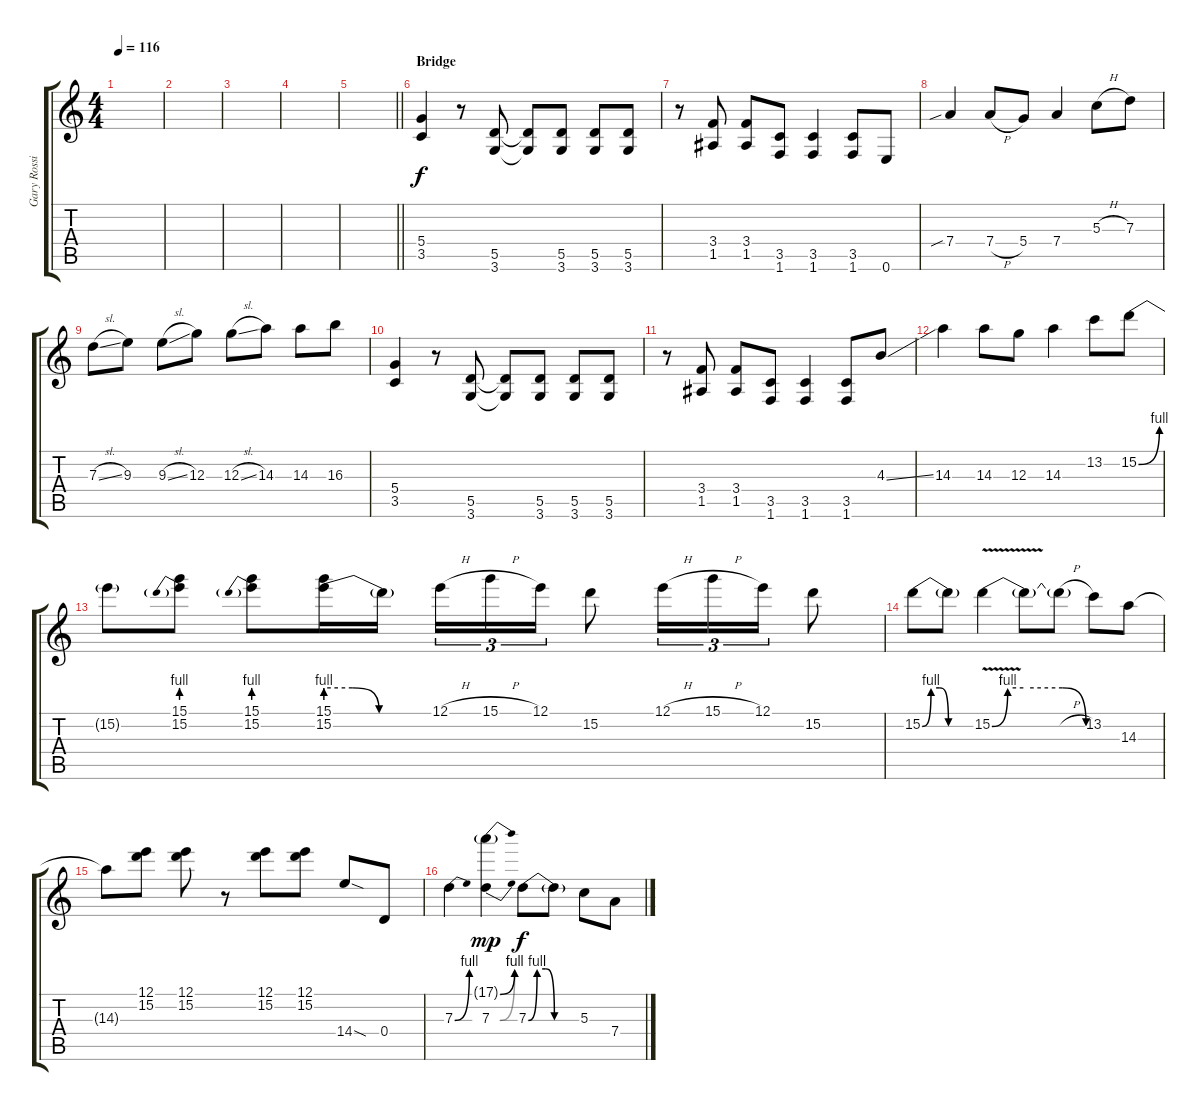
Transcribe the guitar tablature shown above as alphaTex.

\track ("Gary Rossington - Solos" "Gary Rossi") {instrument overdrivenguitar}
\staff {score tabs}
\tuning (E4 B3 G3 D3 A2 E2) {hide}
\ts (4 4)
\tempo 116
\clef g2
\ks c
|
|
|
|
\barLineRight lightlight
|
\section ("" "Bridge")
(5.4 3.5).4{volume 10} r.8 (5.5 3.6).8 (5.5{t} 3.6{t}).8 (5.5 3.6).8 (5.5 3.6).8 (5.5 3.6).8 |
r.8 (3.4 1.5).8 (3.4 1.5).8 (3.5 1.6).8 (3.5 1.6).4 (3.5 1.6).8 0.6.8 |
7.4{sib}.4{volume 14} 7.4{h}.8 5.4.8 7.4.4 5.3{h}.8 7.3.8 |
7.3{sl}.8 9.3.8 9.3{sl}.8 12.3.8 12.3{sl}.8 14.3.8 14.3.8 16.3.8 |
(5.4 3.5).4{volume 10} r.8 (5.5 3.6).8 (5.5{t} 3.6{t}).8 (5.5 3.6).8 (5.5 3.6).8 (5.5 3.6).8 |
r.8 (3.4 1.5).8 (3.4 1.5).8 (3.5 1.6).8 (3.5 1.6).4 (3.5 1.6).8 4.3{ss}.8{volume 14} |
14.3.4 14.3.8 12.3.8 14.3.4 13.2.8 15.2{be (bend 0 0 60 4)}.8 |
15.2{t}.8 (15.1 15.2{be (prebend 0 4 60 4)}).8 (15.1 15.2{be (prebend 0 4 60 4)}).8 (15.1 15.2{be (custom 0 4 15 4 30 0 60 0)}).16 15.2{t}.16 12.1{h}.16{tu (3 2)} 15.1{h}.16{tu (3 2)} 12.1.16{tu (3 2)} 15.2.8 12.1{h}.16{tu (3 2)} 15.1{h}.16{tu (3 2)} 12.1.16{tu (3 2)} 15.2.8 |
15.2{be (custom 0 0 10 4 20 4 30 0 60 0)}.8 15.2{t}.8 15.2{be (custom 0 0 10 4 20 4 45 4 60 0) v}.4 15.2{t}.8 15.2{h t}.8 13.2.8 14.3.8 |
14.3{t}.8 (12.1 15.2).8 (12.1 15.2).8 r.8 (12.1 15.2).8 (12.1 15.2).8 14.4{sod}.8 0.4.8 |
7.3{be (bend 0 0 60 4)}.4 (17.1{be (bend 0 0 60 4) g} 7.3{be (bend 0 0 60 4)}).4{dy mp} 7.3{be (custom 0 0 10 4 20 4 30 0 60 0)}.8{dy f} 7.3{t}.8 5.3.8 7.4.8
